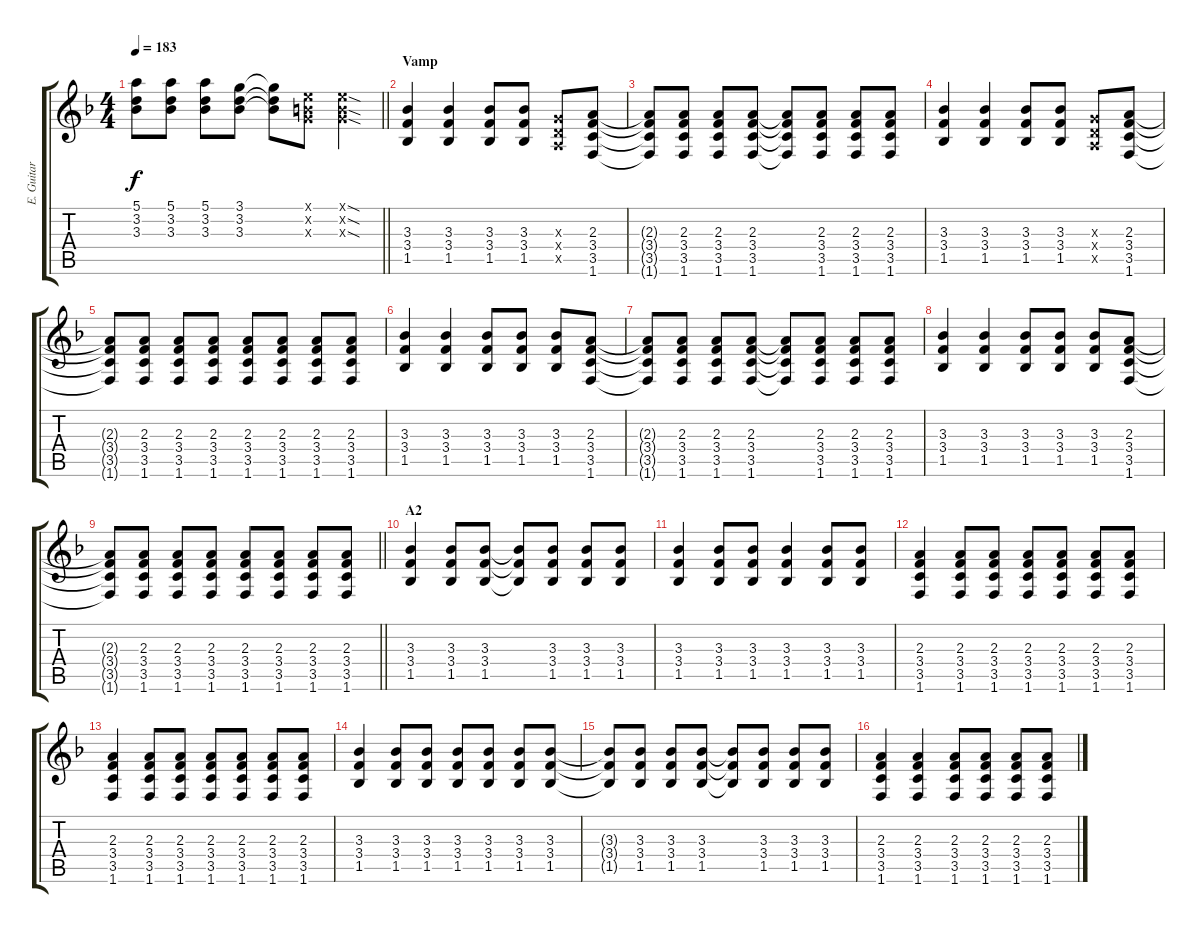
\track ("E. Guitar I" "E. Guitar ") {instrument electricguitarclean}
\staff {score tabs}
\tuning (E4 B3 G3 D3 A2 E2) {hide}
\ts (4 4)
\tempo 183
\clef g2
\barLineRight lightlight
\ks f
(5.1 3.2 3.3).8{dy f} (5.1 3.2 3.3).8 (5.1 3.2 3.3).8 (3.1 3.2 3.3).8 (3.1{t} 3.2{t} 3.3{t}).8 (0.1{x} 0.2{x} 0.3{x}).8 (0.1{sod x} 0.2{sod x} 0.3{sod x}).4 |
\section ("" "Vamp")
(3.3 3.4 1.5).4 (3.3 3.4 1.5).4 (3.3 3.4 1.5).8 (3.3 3.4 1.5).8 (0.3{x} 0.4{x} 0.5{x}).8 (2.3 3.4 3.5 1.6).8 |
(2.3{t} 3.4{t} 3.5{t} 1.6{t}).8 (2.3 3.4 3.5 1.6).8 (2.3 3.4 3.5 1.6).8 (2.3 3.4 3.5 1.6).8 (2.3{t} 3.4{t} 3.5{t} 1.6{t}).8 (2.3 3.4 3.5 1.6).8 (2.3 3.4 3.5 1.6).8 (2.3 3.4 3.5 1.6).8 |
(3.3 3.4 1.5).4 (3.3 3.4 1.5).4 (3.3 3.4 1.5).8 (3.3 3.4 1.5).8 (0.3{x} 0.4{x} 0.5{x}).8 (2.3 3.4 3.5 1.6).8 |
(2.3{t} 3.4{t} 3.5{t} 1.6{t}).8 (2.3 3.4 3.5 1.6).8 (2.3 3.4 3.5 1.6).8 (2.3 3.4 3.5 1.6).8 (2.3 3.4 3.5 1.6).8 (2.3 3.4 3.5 1.6).8 (2.3 3.4 3.5 1.6).8 (2.3 3.4 3.5 1.6).8 |
(3.3 3.4 1.5).4 (3.3 3.4 1.5).4 (3.3 3.4 1.5).8 (3.3 3.4 1.5).8 (3.3 3.4 1.5).8 (2.3 3.4 3.5 1.6).8 |
(2.3{t} 3.4{t} 3.5{t} 1.6{t}).8 (2.3 3.4 3.5 1.6).8 (2.3 3.4 3.5 1.6).8 (2.3 3.4 3.5 1.6).8 (2.3{t} 3.4{t} 3.5{t} 1.6{t}).8 (2.3 3.4 3.5 1.6).8 (2.3 3.4 3.5 1.6).8 (2.3 3.4 3.5 1.6).8 |
(3.3 3.4 1.5).4 (3.3 3.4 1.5).4 (3.3 3.4 1.5).8 (3.3 3.4 1.5).8 (3.3 3.4 1.5).8 (2.3 3.4 3.5 1.6).8 |
\barLineRight lightlight
(2.3{t} 3.4{t} 3.5{t} 1.6{t}).8 (2.3 3.4 3.5 1.6).8 (2.3 3.4 3.5 1.6).8 (2.3 3.4 3.5 1.6).8 (2.3 3.4 3.5 1.6).8 (2.3 3.4 3.5 1.6).8 (2.3 3.4 3.5 1.6).8 (2.3 3.4 3.5 1.6).8 |
\section ("" "A2")
(3.3 3.4 1.5).4 (3.3 3.4 1.5).8 (3.3 3.4 1.5).8 (3.3{t} 3.4{t} 1.5{t}).8 (3.3 3.4 1.5).8 (3.3 3.4 1.5).8 (3.3 3.4 1.5).8 |
(3.3 3.4 1.5).4 (3.3 3.4 1.5).8 (3.3 3.4 1.5).8 (3.3 3.4 1.5).4 (3.3 3.4 1.5).8 (3.3 3.4 1.5).8 |
(2.3 3.4 3.5 1.6).4 (2.3 3.4 3.5 1.6).8 (2.3 3.4 3.5 1.6).8 (2.3 3.4 3.5 1.6).8 (2.3 3.4 3.5 1.6).8 (2.3 3.4 3.5 1.6).8 (2.3 3.4 3.5 1.6).8 |
(2.3 3.4 3.5 1.6).4 (2.3 3.4 3.5 1.6).8 (2.3 3.4 3.5 1.6).8 (2.3 3.4 3.5 1.6).8 (2.3 3.4 3.5 1.6).8 (2.3 3.4 3.5 1.6).8 (2.3 3.4 3.5 1.6).8 |
(3.3 3.4 1.5).4 (3.3 3.4 1.5).8 (3.3 3.4 1.5).8 (3.3 3.4 1.5).8 (3.3 3.4 1.5).8 (3.3 3.4 1.5).8 (3.3 3.4 1.5).8 |
(3.3{t} 3.4{t} 1.5{t}).8 (3.3 3.4 1.5).8 (3.3 3.4 1.5).8 (3.3 3.4 1.5).8 (3.3{t} 3.4{t} 1.5{t}).8 (3.3 3.4 1.5).8 (3.3 3.4 1.5).8 (3.3 3.4 1.5).8 |
(2.3 3.4 3.5 1.6).4 (2.3 3.4 3.5 1.6).4 (2.3 3.4 3.5 1.6).8 (2.3 3.4 3.5 1.6).8 (2.3 3.4 3.5 1.6).8 (2.3 3.4 3.5 1.6).8
